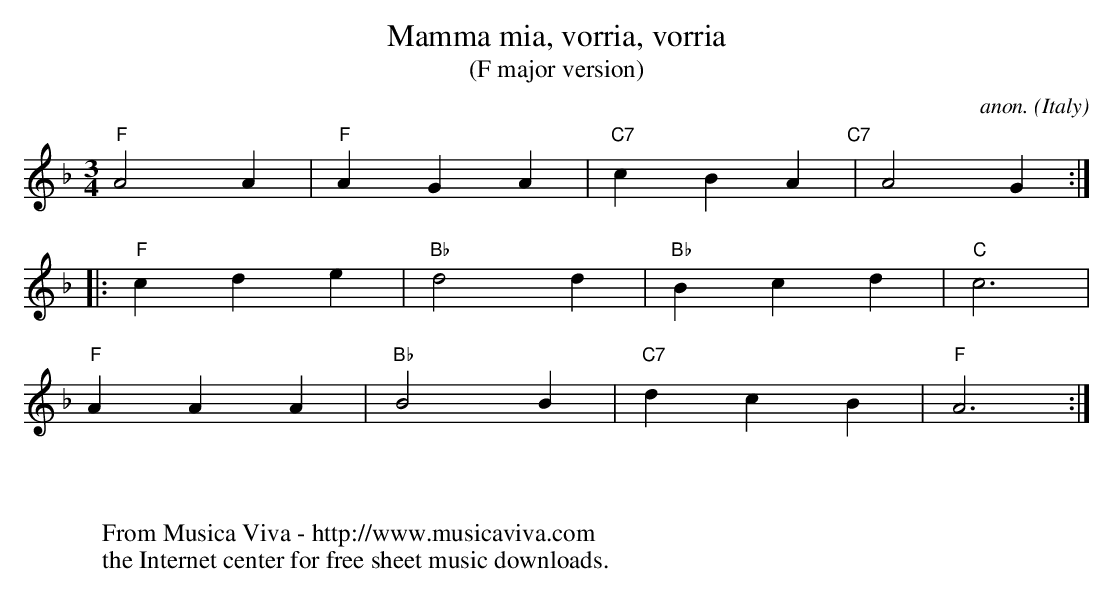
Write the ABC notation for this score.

X:1
T:Mamma mia, vorria, vorria
T:(F major version)
C:anon.
O:Italy
M:3/4
L:1/4
K:F
"F"A2A|"F"AGA|"C7"cBA"C7"|A2G:|
|:"F"cde|"Bb"d2d|"Bb"Bcd|"C"c3|
"F"AAA|"Bb"B2B|"C7"dcB|"F"A3:|
W:
W:
W:  From Musica Viva - http://www.musicaviva.com
W:  the Internet center for free sheet music downloads.
